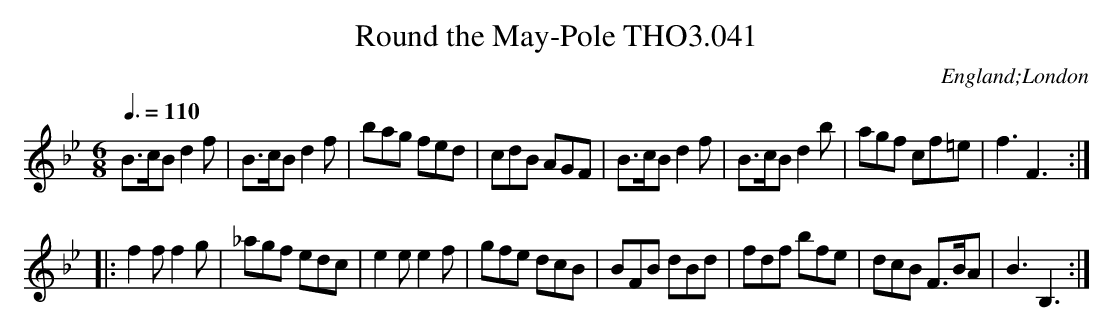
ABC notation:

X:1
T:Round the May-Pole THO3.041
O:England;London
M:6/8
L:1/8
Q:3/8=110
K:Bb
B>cB d2 f|B>cB d2 f|bag fed|cdB AGF|B>cB d2 f|B>cB d2 b|agf cf=e|f3 F3:|
|:f2 f f2 g|_agf edc|e2 e e2 f|gfe dcB|BFB dBd|fdf bfe|dcB F>BA| B3 B,3:|
